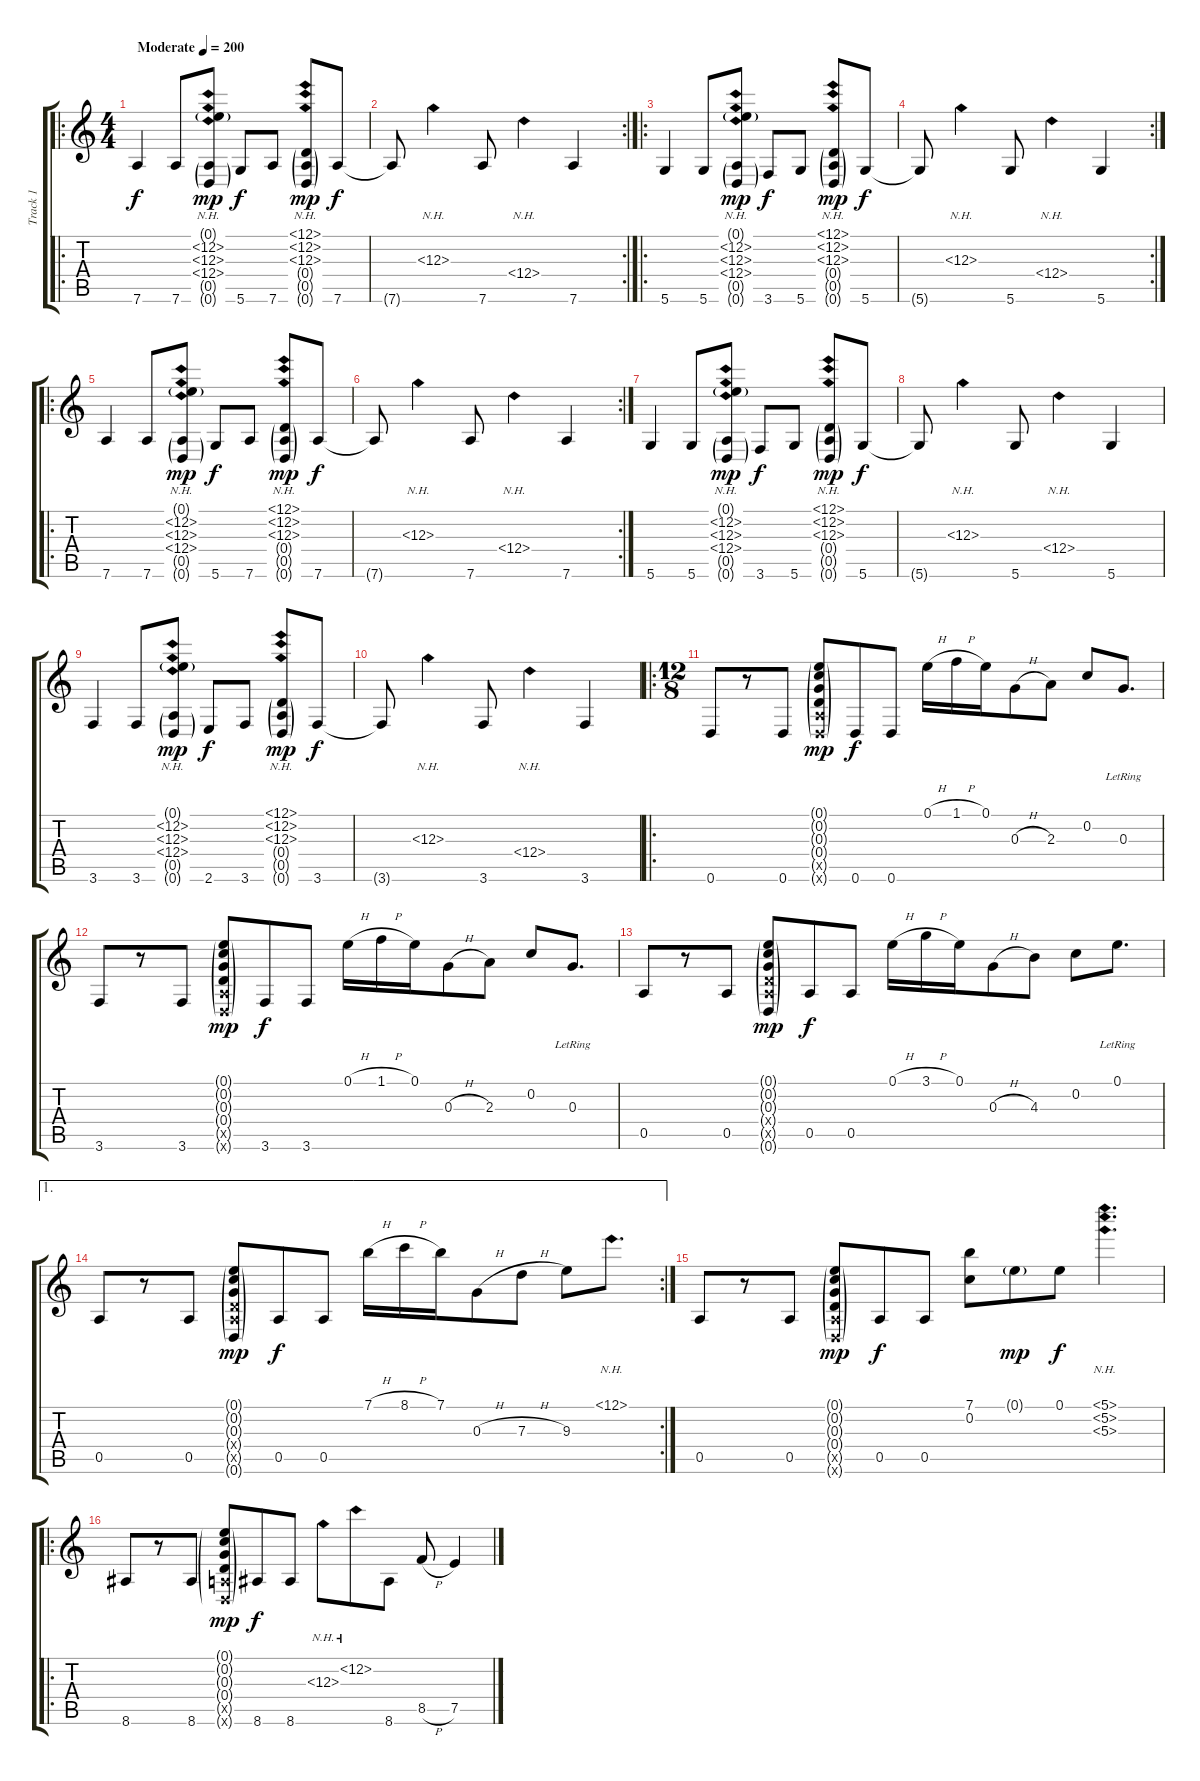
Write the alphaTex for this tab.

\track ("Track 1" "Track 1") {instrument acousticguitarsteel}
\staff {score tabs}
\tuning (E4 C4 G3 D3 A2 D2) {hide}
\ro
\ts (4 4)
\tempo (200 "Moderate")
\clef g2
\ks c
7.6.4{dy f instrument acousticguitarsteel} 7.6.8 (0.1{g} 12.2{nh} 12.3{nh} 12.4{nh} 0.5{g} 0.6{g}).8{dy mp} 5.6.8{dy f} 7.6.8 (12.1{nh} 12.2{nh} 12.3{nh} 0.4{g} 0.5{g} 0.6{g}).8{dy mp} 7.6.8{dy f} |
\rc 2
7.6{t}.8 12.3{nh}.4 7.6.8 12.4{nh}.4 7.6.4 |
\ro
5.6.4 5.6.8 (0.1{g} 12.2{nh} 12.3{nh} 12.4{nh} 0.5{g} 0.6{g}).8{dy mp} 3.6.8{dy f} 5.6.8 (12.1{nh} 12.2{nh} 12.3{nh} 0.4{g} 0.5{g} 0.6{g}).8{dy mp} 5.6.8{dy f} |
\rc 2
5.6{t}.8 12.3{nh}.4 5.6.8 12.4{nh}.4 5.6.4 |
\ro
7.6.4 7.6.8 (0.1{g} 12.2{nh} 12.3{nh} 12.4{nh} 0.5{g} 0.6{g}).8{dy mp} 5.6.8{dy f} 7.6.8 (12.1{nh} 12.2{nh} 12.3{nh} 0.4{g} 0.5{g} 0.6{g}).8{dy mp} 7.6.8{dy f} |
\rc 2
7.6{t}.8 12.3{nh}.4 7.6.8 12.4{nh}.4 7.6.4 |
5.6.4 5.6.8 (0.1{g} 12.2{nh} 12.3{nh} 12.4{nh} 0.5{g} 0.6{g}).8{dy mp} 3.6.8{dy f} 5.6.8 (12.1{nh} 12.2{nh} 12.3{nh} 0.4{g} 0.5{g} 0.6{g}).8{dy mp} 5.6.8{dy f} |
5.6{t}.8 12.3{nh}.4 5.6.8 12.4{nh}.4 5.6.4 |
3.6.4 3.6.8 (0.1{g} 12.2{nh} 12.3{nh} 12.4{nh} 0.5{g} 0.6{g}).8{dy mp} 2.6.8{dy f} 3.6.8 (12.1{nh} 12.2{nh} 12.3{nh} 0.4{g} 0.5{g} 0.6{g}).8{dy mp} 3.6.8{dy f} |
3.6{t}.8 12.3{nh}.4 3.6.8 12.4{nh}.4 3.6.4 |
\ro
\ts (12 8)
0.6.8 r.8 0.6.8 (0.1{g} 0.2{g} 0.3{g} 0.4{g} 0.5{g x} 0.6{g x}).8{dy mp} 0.6.8{dy f} 0.6.8 0.1{h}.16 1.1{h}.16 0.1.16 0.3{h}.8 2.3.8 0.2.8 0.3{lr}.8{d} |
3.6.8 r.8 3.6.8 (0.1{g} 0.2{g} 0.3{g} 0.4{g} 0.5{g x} 0.6{g x}).8{dy mp} 3.6.8{dy f} 3.6.8 0.1{h}.16 1.1{h}.16 0.1.16 0.3{h}.8 2.3.8 0.2.8 0.3{lr}.8{d} |
0.5.8 r.8 0.5.8 (0.1{g} 0.2{g} 0.3{g} 0.4{g x} 0.5{g x} 0.6{g}).8{dy mp} 0.5.8{dy f} 0.5.8 0.1{h}.16 3.1{h}.16 0.1.16 0.3{h}.8 4.3.8 0.2.8 0.1{lr}.8{d} |
\ae 1
\rc 2
0.5.8 r.8 0.5.8 (0.1{g} 0.2{g} 0.3{g} 0.4{g x} 0.5{g x} 0.6{g}).8{dy mp} 0.5.8{dy f} 0.5.8 7.1{h}.16 8.1{h}.16 7.1.16 0.3{h}.8 7.3{h}.8 9.3.8 12.1{nh}.8{d} |
0.5.8 r.8 0.5.8 (0.1{g} 0.2{g} 0.3{g} 0.4{g} 0.5{g x} 0.6{g x}).8{dy mp} 0.5.8{dy f} 0.5.8 (7.1 0.2).8 0.1{g}.8{dy mp} 0.1.8{dy f} (5.1{nh} 5.2{nh} 5.3{nh}).4{d} |
\ro
8.6.8 r.8 8.6.8 (0.1{g} 0.2{g} 0.3{g} 0.4{g} 0.5{g x} 0.6{g x}).8{dy mp} 8.6.8{dy f} 8.6.8 12.3{nh}.8 12.2{nh}.8 8.6.8 8.5{h}.8 7.5.4
